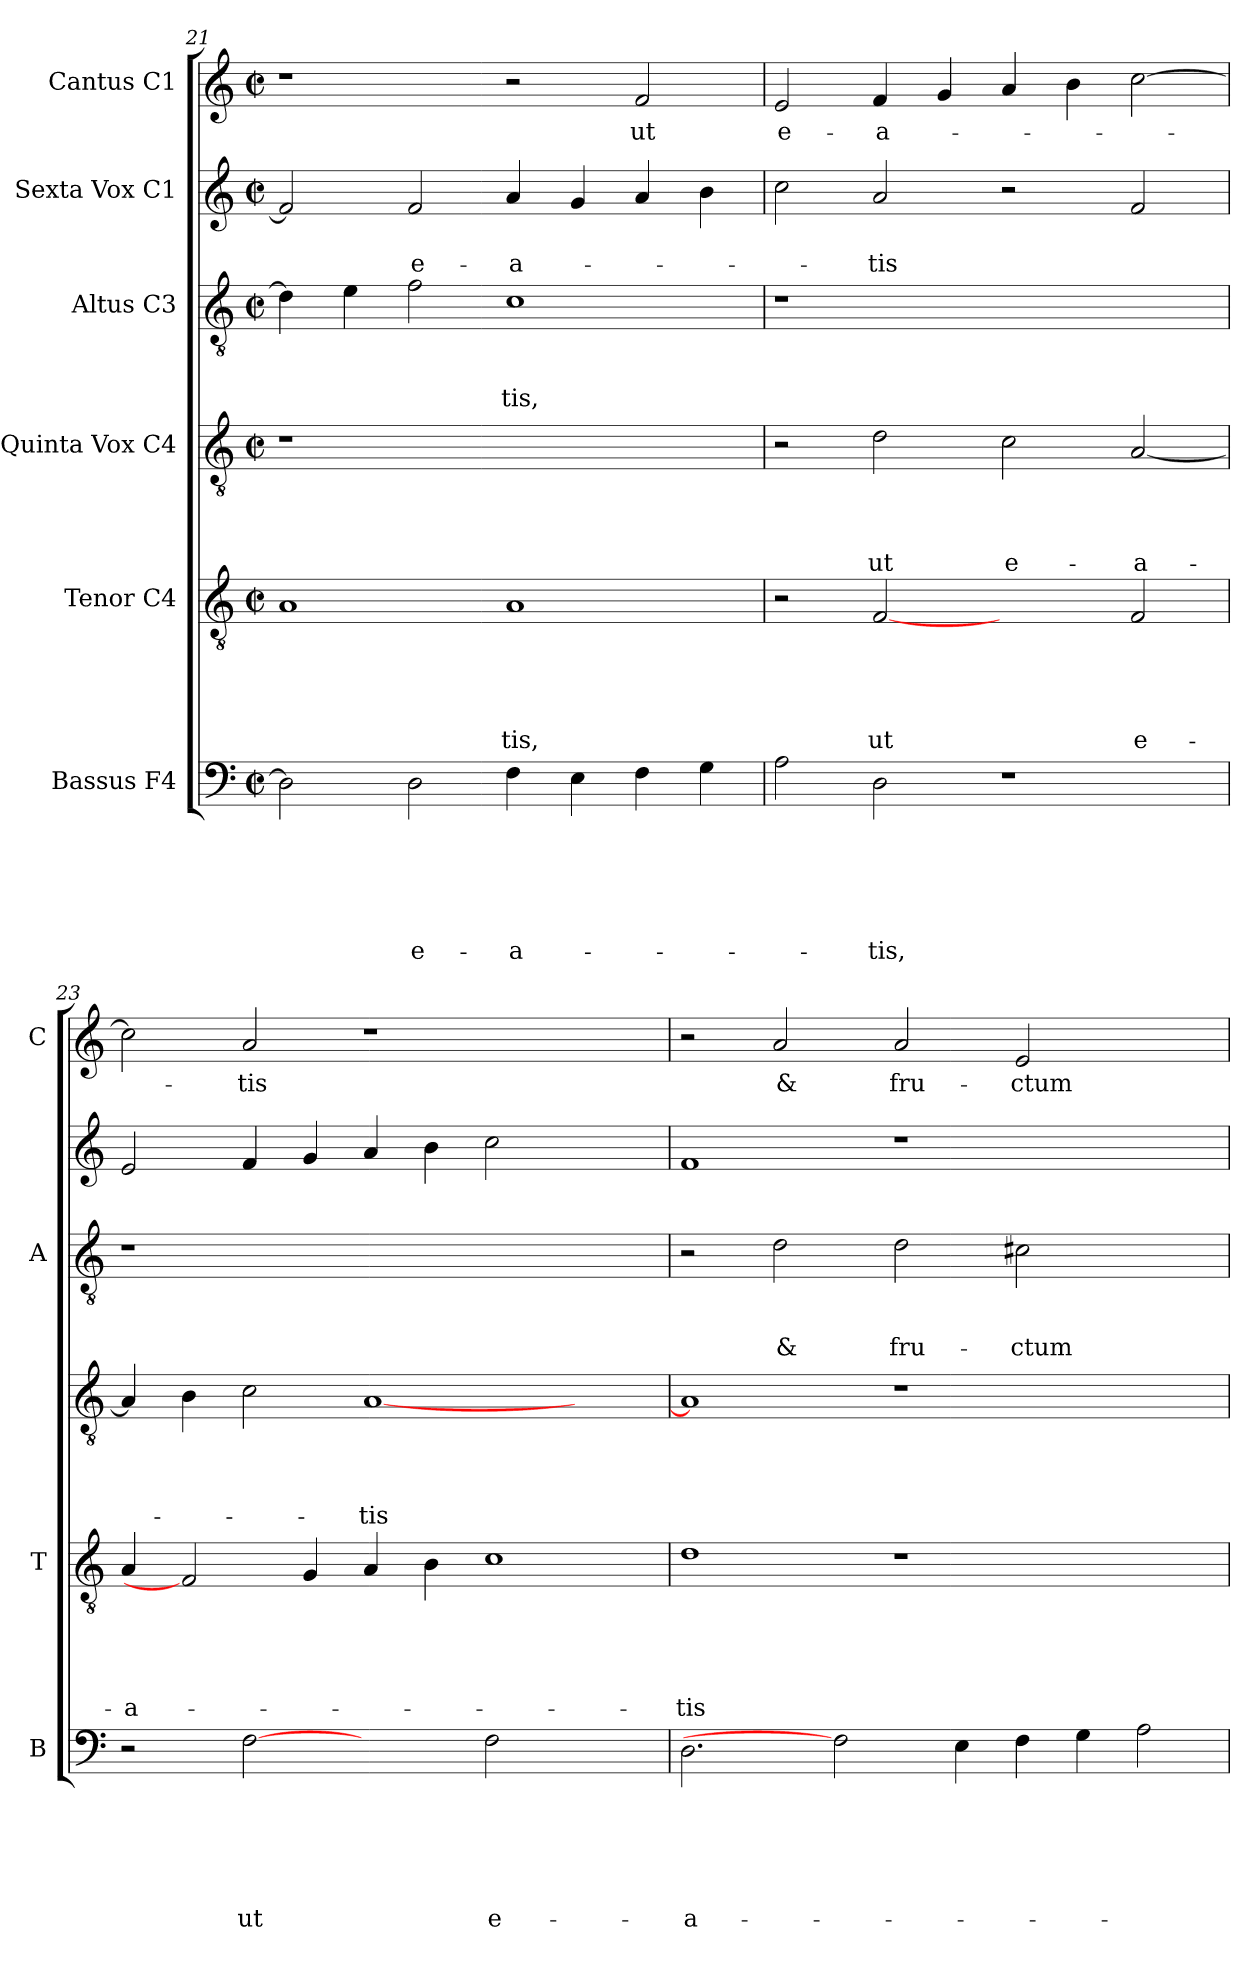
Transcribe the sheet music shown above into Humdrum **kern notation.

**kern	**text	**text	**text	**text	**text	**text	**kern	**text	**text	**text	**text	**text	**kern	**text	**text	**text	**text	**kern	**text	**text	**text	**kern	**text	**text	**kern	**text
*part6	*part6	*part6	*part6	*part6	*part6	*part6	*part5	*part5	*part5	*part5	*part5	*part5	*part4	*part4	*part4	*part4	*part4	*part3	*part3	*part3	*part3	*part2	*part2	*part2	*part1	*part1
*staff6	*staff6	*staff6	*staff6	*staff6	*staff6	*staff6	*staff5	*staff5	*staff5	*staff5	*staff5	*staff5	*staff4	*staff4	*staff4	*staff4	*staff4	*staff3	*staff3	*staff3	*staff3	*staff2	*staff2	*staff2	*staff1	*staff1
*I"Bassus F4	*	*	*	*	*	*	*I"Tenor C4	*	*	*	*	*	*I"Quinta Vox C4	*	*	*	*	*I"Altus C3	*	*	*	*I"Sexta Vox C1	*	*	*I"Cantus C1	*
*I'B	*	*	*	*	*	*	*I'T	*	*	*	*	*	*	*	*	*	*	*I'A	*	*	*	*	*	*	*I'C	*
*clefF4	*	*	*	*	*	*	*clefGv2	*	*	*	*	*	*clefGv2	*	*	*	*	*clefGv2	*	*	*	*clefG2	*	*	*clefG2	*
*k[]	*	*	*	*	*	*	*k[]	*	*	*	*	*	*k[]	*	*	*	*	*k[]	*	*	*	*k[]	*	*	*k[]	*
*C:	*	*	*	*	*	*	*C:	*	*	*	*	*	*C:	*	*	*	*	*C:	*	*	*	*C:	*	*	*C:	*
*M2/2	*	*	*	*	*	*	*M2/2	*	*	*	*	*	*M2/2	*	*	*	*	*M2/2	*	*	*	*M2/2	*	*	*M2/2	*
*met(c|)	*	*	*	*	*	*	*met(c|)	*	*	*	*	*	*met(c|)	*	*	*	*	*met(c|)	*	*	*	*met(c|)	*	*	*met(c|)	*
=21	=21	=21	=21	=21	=21	=21	=21	=21	=21	=21	=21	=21	=21	=21	=21	=21	=21	=21	=21	=21	=21	=21	=21	=21	=21	=21
2D\]	.	.	.	.	.	.	1A	.	.	.	.	.	1r	.	.	.	.	4d\]	.	.	.	2f/]	.	.	1r	.
.	.	.	.	.	.	.	.	.	.	.	.	.	.	.	.	.	.	4e\	.	.	.	.	.	.	.	.
!	!	!	!	!	!	!LO:LY:b	!	!	!	!	!	!	!	!	!	!	!	!	!	!	!	!	!	!LO:LY:b	!	!
2D\	.	.	.	.	.	e-	.	.	.	.	.	.	.	.	.	.	.	2f\	.	.	.	2f/	.	e-	.	.
!	!	!	!	!	!	!LO:LY:b	!	!	!	!	!	!LO:LY:b	!	!	!	!	!	!	!	!	!LO:LY:b	!	!	!LO:LY:b	!	!
4F\	.	.	.	.	.	-a-	1A	.	.	.	.	-tis,	1ryy	.	.	.	.	1c	.	.	-tis,	4a/	.	-a-	2r	.
4E\	.	.	.	.	.	.	.	.	.	.	.	.	.	.	.	.	.	.	.	.	.	4g/	.	.	.	.
!	!	!	!	!	!	!	!	!	!	!	!	!	!	!	!	!	!	!	!	!	!	!	!	!	!	!LO:LY:b
4F\	.	.	.	.	.	.	.	.	.	.	.	.	.	.	.	.	.	.	.	.	.	4a/	.	.	2f/	ut
4G\	.	.	.	.	.	.	.	.	.	.	.	.	.	.	.	.	.	.	.	.	.	4b\	.	.	.	.
=22	=22	=22	=22	=22	=22	=22	=22	=22	=22	=22	=22	=22	=22	=22	=22	=22	=22	=22	=22	=22	=22	=22	=22	=22	=22	=22
!	!	!	!	!	!	!	!	!	!	!	!	!	!	!	!	!	!	!	!	!	!	!	!	!	!	!LO:LY:b
2A\	.	.	.	.	.	.	2r	.	.	.	.	.	2r	.	.	.	.	1r	.	.	.	2cc\	.	.	2e/	e-
!	!	!	!	!	!	!LO:LY:b	!	!	!	!	!	!LO:LY:b	!	!	!	!	!LO:LY:b	!	!	!	!	!	!	!LO:LY:b	!	!LO:LY:b
2D\	.	.	.	.	.	-tis,	[2F	.	.	.	.	ut	2d\	.	.	.	ut	.	.	.	.	2a/	.	-tis	4f/	-a-
.	.	.	.	.	.	.	.	.	.	.	.	.	.	.	.	.	.	.	.	.	.	.	.	.	4g/	.
!	!	!	!	!	!	!	!	!	!	!	!	!	!	!	!	!	!LO:LY:b	!	!	!	!	!	!	!	!	!
1r	.	.	.	.	.	.	2ryy	.	.	.	.	.	2c\	.	.	.	e-	1ryy	.	.	.	2r	.	.	4a/	.
.	.	.	.	.	.	.	.	.	.	.	.	.	.	.	.	.	.	.	.	.	.	.	.	.	4b\	.
!	!	!	!	!	!	!	!	!	!	!	!	!LO:LY:b	!	!	!	!	!LO:LY:b	!	!	!	!	!	!	!	!	!
.	.	.	.	.	.	.	2F/	.	.	.	.	e-	[2A/	.	.	.	-a-	.	.	.	.	2f/	.	.	[2cc\	.
!!LO:LB:g=z
=23	=23	=23	=23	=23	=23	=23	=23	=23	=23	=23	=23	=23	=23	=23	=23	=23	=23	=23	=23	=23	=23	=23	=23	=23	=23	=23
!	!	!	!	!	!	!	!	!	!	!	!	!LO:LY:b	!	!	!	!	!	!	!	!	!	!	!	!	!	!
2r	.	.	.	.	.	.	4A/	.	.	.	.	-a-	4A/]	.	.	.	.	1r	.	.	.	2e/	.	.	2cc\]	.
.	.	.	.	.	.	.	2F]	.	.	.	.	.	4B\	.	.	.	.	.	.	.	.	.	.	.	.	.
!	!	!	!	!	!	!LO:LY:b	!	!	!	!	!	!	!	!	!	!	!	!	!	!	!	!	!	!	!	!LO:LY:b
[2F	.	.	.	.	.	ut	.	.	.	.	.	.	2c\	.	.	.	.	.	.	.	.	4f/	.	.	2a/	-tis
.	.	.	.	.	.	.	4G/	.	.	.	.	.	.	.	.	.	.	.	.	.	.	4g/	.	.	.	.
!	!	!	!	!	!	!	!	!	!	!	!	!	!	!	!	!	!LO:LY:b	!	!	!	!	!	!	!	!	!
2ryy	.	.	.	.	.	.	4A/	.	.	.	.	.	[1A	.	.	.	-tis	1.ryy	.	.	.	4a/	.	.	1r	.
.	.	.	.	.	.	.	4B\	.	.	.	.	.	.	.	.	.	.	.	.	.	.	4b\	.	.	.	.
!	!	!	!	!	!	!LO:LY:b	!	!	!	!	!	!	!	!	!	!	!	!	!	!	!	!	!	!	!	!
2F\	.	.	.	.	.	e-	1c	.	.	.	.	.	.	.	.	.	.	.	.	.	.	2cc\	.	.	.	.
2ryy	.	.	.	.	.	.	.	.	.	.	.	.	2ryy	.	.	.	.	.	.	.	.	2ryy	.	.	2ryy	.
=24	=24	=24	=24	=24	=24	=24	=24	=24	=24	=24	=24	=24	=24	=24	=24	=24	=24	=24	=24	=24	=24	=24	=24	=24	=24	=24
!	!	!	!	!	!	!LO:LY:b	!	!	!	!	!	!LO:LY:b	!	!	!	!	!	!	!	!	!	!	!	!	!	!
2.D\	.	.	.	.	.	-a-	1d	.	.	.	.	-tis	1A]	.	.	.	.	2r	.	.	.	1f	.	.	2r	.
!	!	!	!	!	!	!	!	!	!	!	!	!	!	!	!	!	!	!	!	!	!LO:LY:b	!	!	!	!	!LO:LY:b
.	.	.	.	.	.	.	.	.	.	.	.	.	.	.	.	.	.	2d\	.	.	&	.	.	.	2a/	&
2F]	.	.	.	.	.	.	.	.	.	.	.	.	.	.	.	.	.	.	.	.	.	.	.	.	.	.
!	!	!	!	!	!	!	!	!	!	!	!	!	!	!	!	!	!	!	!	!	!LO:LY:b	!	!	!	!	!LO:LY:b
.	.	.	.	.	.	.	1r	.	.	.	.	.	1r	.	.	.	.	2d\	.	.	fru-	1r	.	.	2a/	fru-
4E\	.	.	.	.	.	.	.	.	.	.	.	.	.	.	.	.	.	.	.	.	.	.	.	.	.	.
!	!	!	!	!	!	!	!	!	!	!	!	!	!	!	!	!	!	!	!	!	!LO:LY:b	!	!	!	!	!LO:LY:b
4F\	.	.	.	.	.	.	.	.	.	.	.	.	.	.	.	.	.	2c#X\	.	.	-ctum	.	.	.	2e/	-ctum
4G\	.	.	.	.	.	.	.	.	.	.	.	.	.	.	.	.	.	.	.	.	.	.	.	.	.	.
2A\	.	.	.	.	.	.	2ryy	.	.	.	.	.	2ryy	.	.	.	.	2ryy	.	.	.	2ryy	.	.	2ryy	.
=	=	=	=	=	=	=	=	=	=	=	=	=	=	=	=	=	=	=	=	=	=	=	=	=	=	=
*-	*-	*-	*-	*-	*-	*-	*-	*-	*-	*-	*-	*-	*-	*-	*-	*-	*-	*-	*-	*-	*-	*-	*-	*-	*-	*-
